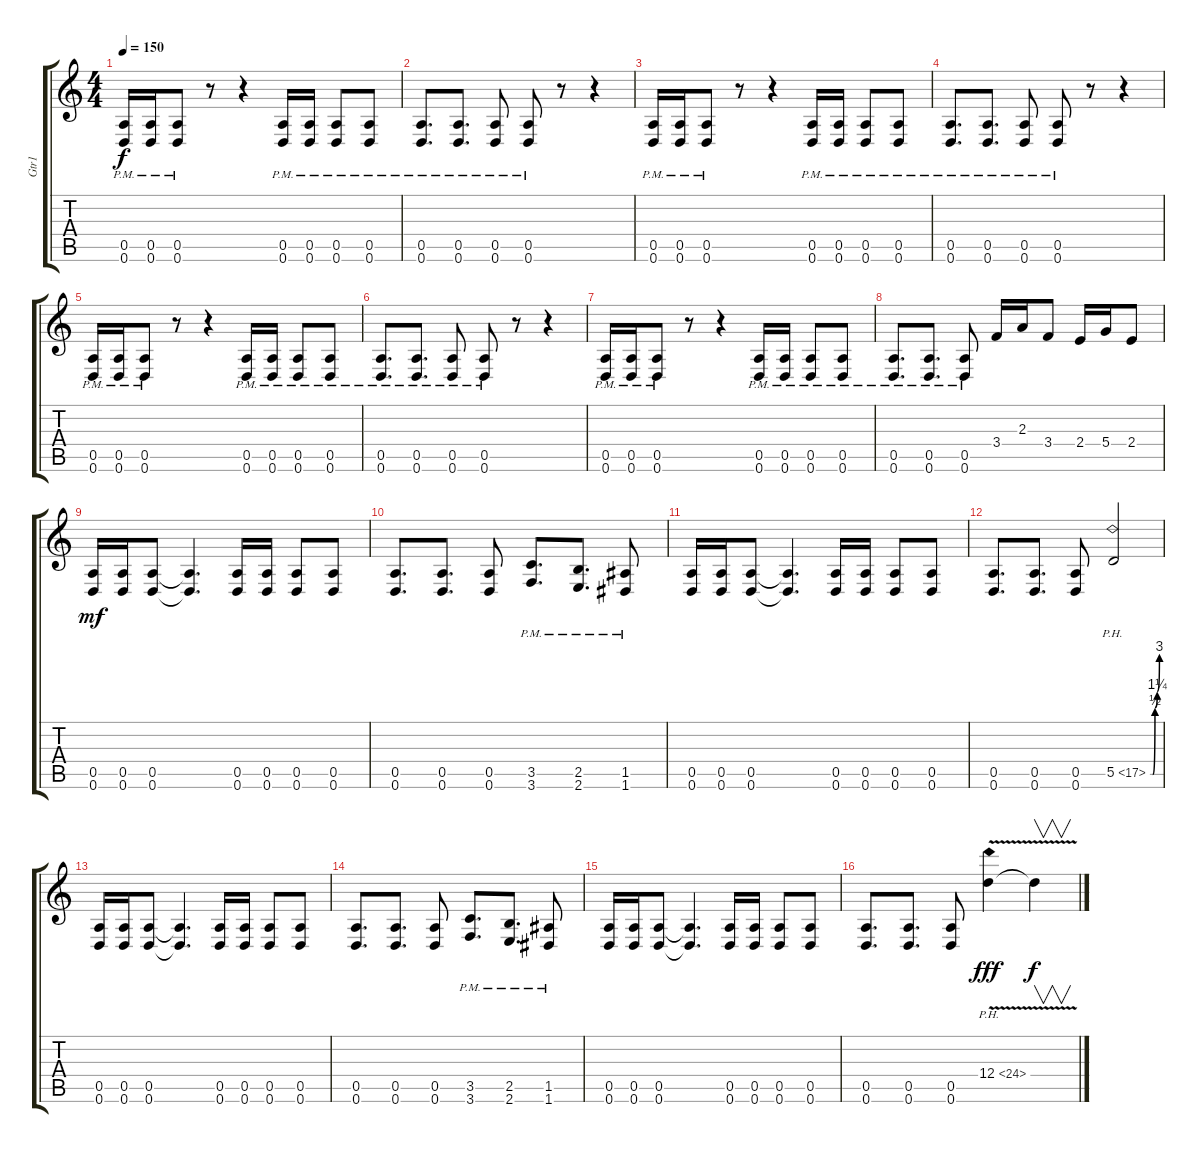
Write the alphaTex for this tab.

\track ("Gtr1" "Gtr1") {instrument distortionguitar}
\staff {score tabs}
\tuning (E4 B3 G3 D3 A2 D2) {hide}
\ts (4 4)
\tempo 150
\clef g2
\ks c
(0.5{pm} 0.6{pm}).16{dy f} (0.5{pm} 0.6{pm}).16 (0.5{pm} 0.6{pm}).8 r.8 r.4 (0.5{pm} 0.6{pm}).16 (0.5{pm} 0.6{pm}).16 (0.5{pm} 0.6{pm}).8 (0.5{pm} 0.6{pm}).8 |
(0.5{pm} 0.6{pm}).8{d} (0.5{pm} 0.6{pm}).8{d} (0.5{pm} 0.6{pm}).8 (0.5{pm} 0.6{pm}).8 r.8 r.4 |
(0.5{pm} 0.6{pm}).16 (0.5{pm} 0.6{pm}).16 (0.5{pm} 0.6{pm}).8 r.8 r.4 (0.5{pm} 0.6{pm}).16 (0.5{pm} 0.6{pm}).16 (0.5{pm} 0.6{pm}).8 (0.5{pm} 0.6{pm}).8 |
(0.5{pm} 0.6{pm}).8{d} (0.5{pm} 0.6{pm}).8{d} (0.5{pm} 0.6{pm}).8 (0.5{pm} 0.6{pm}).8 r.8 r.4 |
(0.5{pm} 0.6{pm}).16 (0.5{pm} 0.6{pm}).16 (0.5{pm} 0.6{pm}).8 r.8 r.4 (0.5{pm} 0.6{pm}).16 (0.5{pm} 0.6{pm}).16 (0.5{pm} 0.6{pm}).8 (0.5{pm} 0.6{pm}).8 |
(0.5{pm} 0.6{pm}).8{d} (0.5{pm} 0.6{pm}).8{d} (0.5{pm} 0.6{pm}).8 (0.5{pm} 0.6{pm}).8 r.8 r.4 |
(0.5{pm} 0.6{pm}).16 (0.5{pm} 0.6{pm}).16 (0.5{pm} 0.6{pm}).8 r.8 r.4 (0.5{pm} 0.6{pm}).16 (0.5{pm} 0.6{pm}).16 (0.5{pm} 0.6{pm}).8 (0.5{pm} 0.6{pm}).8 |
(0.5{pm} 0.6{pm}).8{d} (0.5{pm} 0.6{pm}).8{d} (0.5{pm} 0.6{pm}).8 3.4.16 2.3.16 3.4.8 2.4.16 5.4.16 2.4.8 |
(0.5 0.6).16{dy mf} (0.5 0.6).16 (0.5 0.6).8 (0.5{t} 0.6{t}).4{d} (0.5 0.6).16 (0.5 0.6).16 (0.5 0.6).8 (0.5 0.6).8 |
(0.5 0.6).8{d} (0.5 0.6).8{d} (0.5 0.6).8 (3.5{pm} 3.6{pm}).8{d} (2.5{pm} 2.6{pm}).8{d} (1.5{pm} 1.6{pm}).8 |
(0.5 0.6).16 (0.5 0.6).16 (0.5 0.6).8 (0.5{t} 0.6{t}).4{d} (0.5 0.6).16 (0.5 0.6).16 (0.5 0.6).8 (0.5 0.6).8 |
(0.5 0.6).8{d} (0.5 0.6).8{d} (0.5 0.6).8 5.5{be (custom 0 0 15 0 30 2 45 5 60 12) ph 12}.2 |
(0.5 0.6).16 (0.5 0.6).16 (0.5 0.6).8 (0.5{t} 0.6{t}).4{d} (0.5 0.6).16 (0.5 0.6).16 (0.5 0.6).8 (0.5 0.6).8 |
(0.5 0.6).8{d} (0.5 0.6).8{d} (0.5 0.6).8 (3.5{pm} 3.6{pm}).8{d} (2.5{pm} 2.6{pm}).8{d} (1.5{pm} 1.6{pm}).8 |
(0.5 0.6).16 (0.5 0.6).16 (0.5 0.6).8 (0.5{t} 0.6{t}).4{d} (0.5 0.6).16 (0.5 0.6).16 (0.5 0.6).8 (0.5 0.6).8 |
(0.5 0.6).8{d} (0.5 0.6).8{d} (0.5 0.6).8 12.4{ph 12 v}.4{dy fff} 12.4{t}.4{v dy f}
